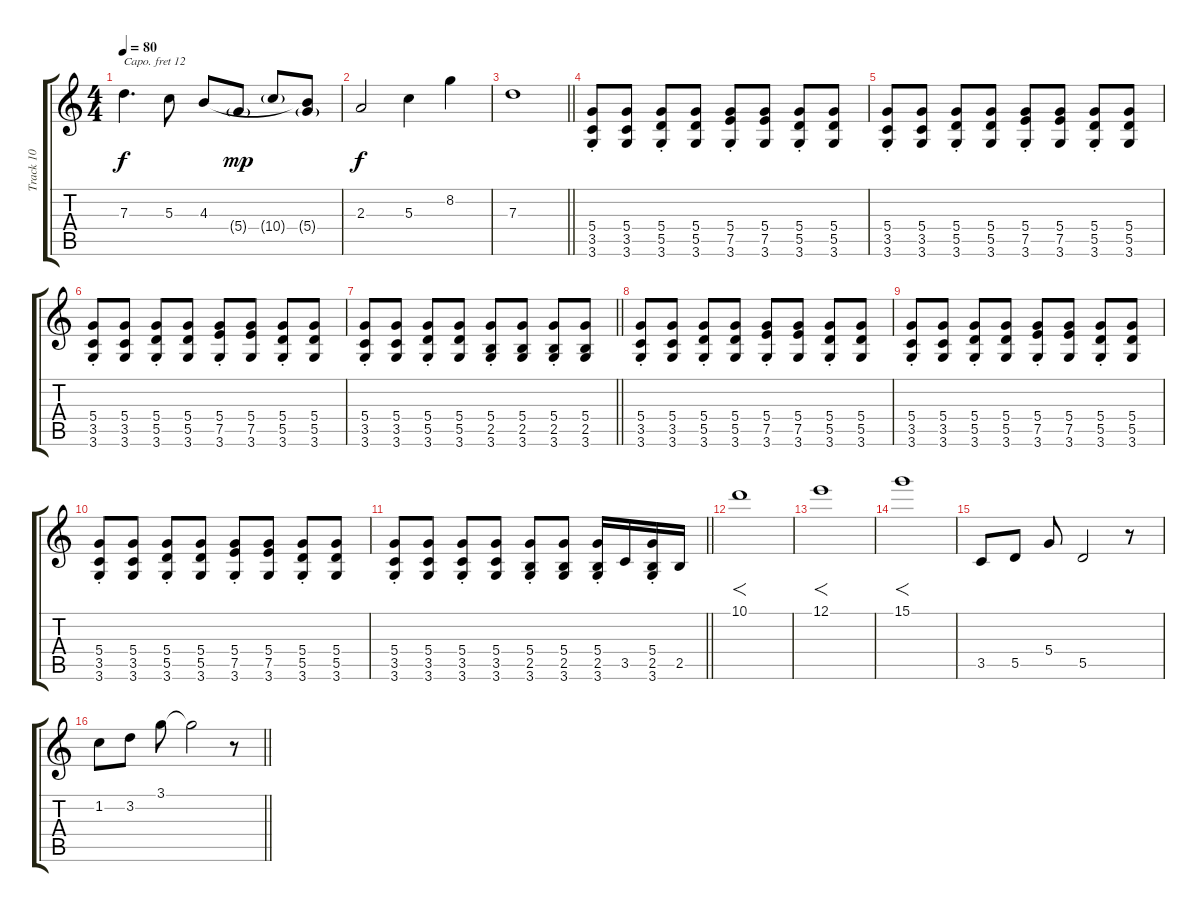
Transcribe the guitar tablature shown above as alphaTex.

\track ("Track 10" "Track 10") {instrument stringensemble1}
\staff {score tabs}
\capo 12
\tuning (E4 B3 G3 D3 A2 E2) {hide}
\ts (4 4)
\tempo 80
\clef g2
\ks c
7.3.4{d dy f} 5.3.8 4.3.8 5.4{g}.8{dy mp} 10.4{g}.8 (4.3{t} 5.4{g}).8 |
2.3.2{dy f} 5.3.4 8.2.4 |
\barLineRight lightlight
7.3.1 |
(5.4{st} 3.5{st} 3.6{st}).8 (5.4 3.5 3.6).8 (5.4{st} 5.5{st} 3.6{st}).8 (5.4 5.5 3.6).8 (5.4{st} 7.5{st} 3.6{st}).8 (5.4 7.5 3.6).8 (5.4{st} 5.5{st} 3.6{st}).8 (5.4 5.5 3.6).8 |
(5.4{st} 3.5{st} 3.6{st}).8 (5.4 3.5 3.6).8 (5.4{st} 5.5{st} 3.6{st}).8 (5.4 5.5 3.6).8 (5.4{st} 7.5{st} 3.6{st}).8 (5.4 7.5 3.6).8 (5.4{st} 5.5{st} 3.6{st}).8 (5.4 5.5 3.6).8 |
(5.4{st} 3.5{st} 3.6{st}).8 (5.4 3.5 3.6).8 (5.4{st} 5.5{st} 3.6{st}).8 (5.4 5.5 3.6).8 (5.4{st} 7.5{st} 3.6{st}).8 (5.4 7.5 3.6).8 (5.4{st} 5.5{st} 3.6{st}).8 (5.4 5.5 3.6).8 |
\barLineRight lightlight
(5.4{st} 3.5{st} 3.6{st}).8 (5.4 3.5 3.6).8 (5.4{st} 5.5{st} 3.6{st}).8 (5.4 5.5 3.6).8 (5.4{st} 2.5{st} 3.6{st}).8 (5.4 2.5 3.6).8 (5.4{st} 2.5{st} 3.6{st}).8 (5.4 2.5 3.6).8 |
(5.4{st} 3.5{st} 3.6{st}).8 (5.4 3.5 3.6).8 (5.4{st} 5.5{st} 3.6{st}).8 (5.4 5.5 3.6).8 (5.4{st} 7.5{st} 3.6{st}).8 (5.4 7.5 3.6).8 (5.4{st} 5.5{st} 3.6{st}).8 (5.4 5.5 3.6).8 |
(5.4{st} 3.5{st} 3.6{st}).8 (5.4 3.5 3.6).8 (5.4{st} 5.5{st} 3.6{st}).8 (5.4 5.5 3.6).8 (5.4{st} 7.5{st} 3.6{st}).8 (5.4 7.5 3.6).8 (5.4{st} 5.5{st} 3.6{st}).8 (5.4 5.5 3.6).8 |
(5.4{st} 3.5{st} 3.6{st}).8 (5.4 3.5 3.6).8 (5.4{st} 5.5{st} 3.6{st}).8 (5.4 5.5 3.6).8 (5.4{st} 7.5{st} 3.6{st}).8 (5.4 7.5 3.6).8 (5.4{st} 5.5{st} 3.6{st}).8 (5.4 5.5 3.6).8 |
\barLineRight lightlight
(5.4{st} 3.5{st} 3.6{st}).8 (5.4 3.5 3.6).8 (5.4{st} 3.5{st} 3.6{st}).8 (5.4 3.5 3.6).8 (5.4{st} 2.5{st} 3.6{st}).8 (5.4 2.5 3.6).8 (5.4{st} 2.5{st} 3.6{st}).16 3.5.16 (5.4{st} 2.5{st} 3.6{st}).16 2.5.16 |
10.1.1{f} |
12.1.1{f} |
15.1.1{f} |
3.5.8 5.5.8 5.4.8 5.5.2 r.8 |
\barLineRight lightlight
1.2.8 3.2.8 3.1.8 3.1{t}.2 r.8
